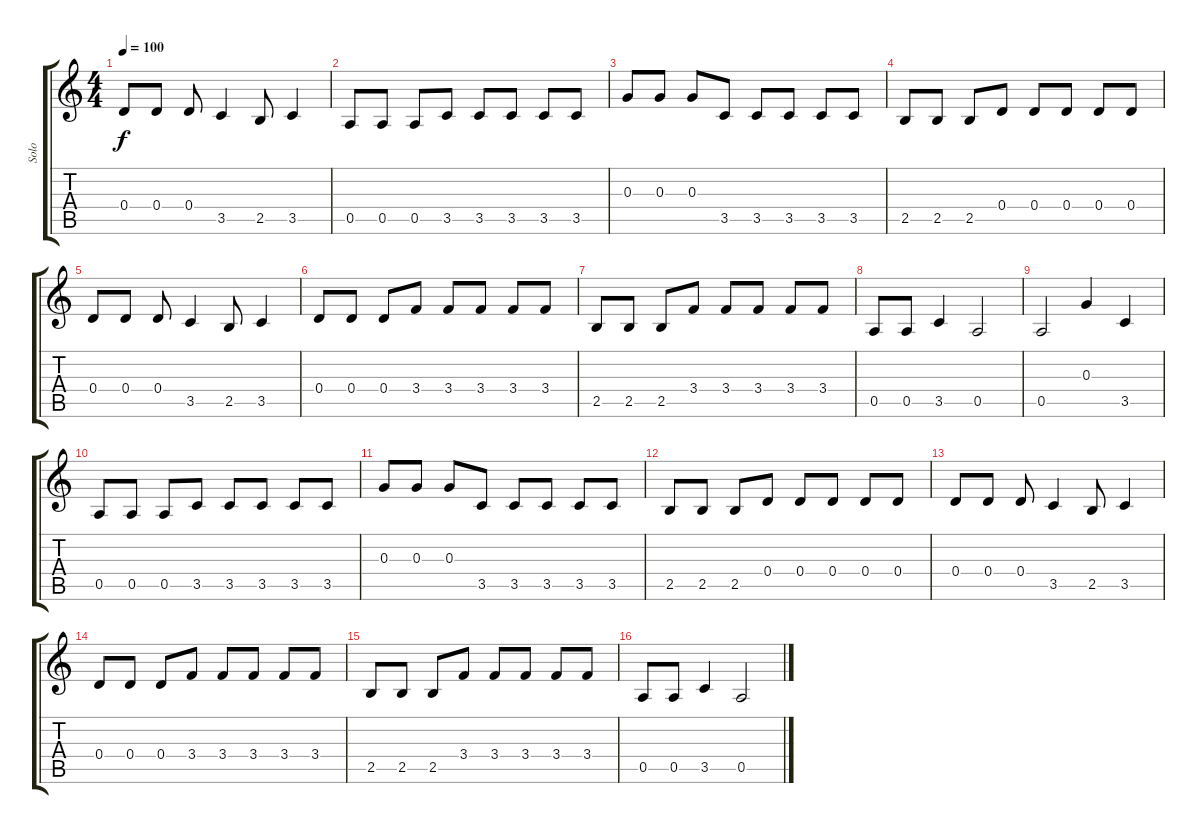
\track ("Solo" "Solo") {instrument electricguitarjazz}
\staff {score tabs}
\tuning (E4 B3 G3 D3 A2 E2) {hide}
\ts (4 4)
\tempo 100
\clef g2
\ks c
0.4.8{dy f} 0.4.8 0.4.8 3.5.4 2.5.8 3.5.4 |
0.5.8 0.5.8 0.5.8 3.5.8 3.5.8 3.5.8 3.5.8 3.5.8 |
0.3.8 0.3.8 0.3.8 3.5.8 3.5.8 3.5.8 3.5.8 3.5.8 |
2.5.8 2.5.8 2.5.8 0.4.8 0.4.8 0.4.8 0.4.8 0.4.8 |
0.4.8 0.4.8 0.4.8 3.5.4 2.5.8 3.5.4 |
0.4.8 0.4.8 0.4.8 3.4.8 3.4.8 3.4.8 3.4.8 3.4.8 |
2.5.8 2.5.8 2.5.8 3.4.8 3.4.8 3.4.8 3.4.8 3.4.8 |
0.5.8 0.5.8 3.5.4 0.5.2 |
0.5.2 0.3.4 3.5.4 |
0.5.8 0.5.8 0.5.8 3.5.8 3.5.8 3.5.8 3.5.8 3.5.8 |
0.3.8 0.3.8 0.3.8 3.5.8 3.5.8 3.5.8 3.5.8 3.5.8 |
2.5.8 2.5.8 2.5.8 0.4.8 0.4.8 0.4.8 0.4.8 0.4.8 |
0.4.8 0.4.8 0.4.8 3.5.4 2.5.8 3.5.4 |
0.4.8 0.4.8 0.4.8 3.4.8 3.4.8 3.4.8 3.4.8 3.4.8 |
2.5.8 2.5.8 2.5.8 3.4.8 3.4.8 3.4.8 3.4.8 3.4.8 |
0.5.8 0.5.8 3.5.4 0.5.2
